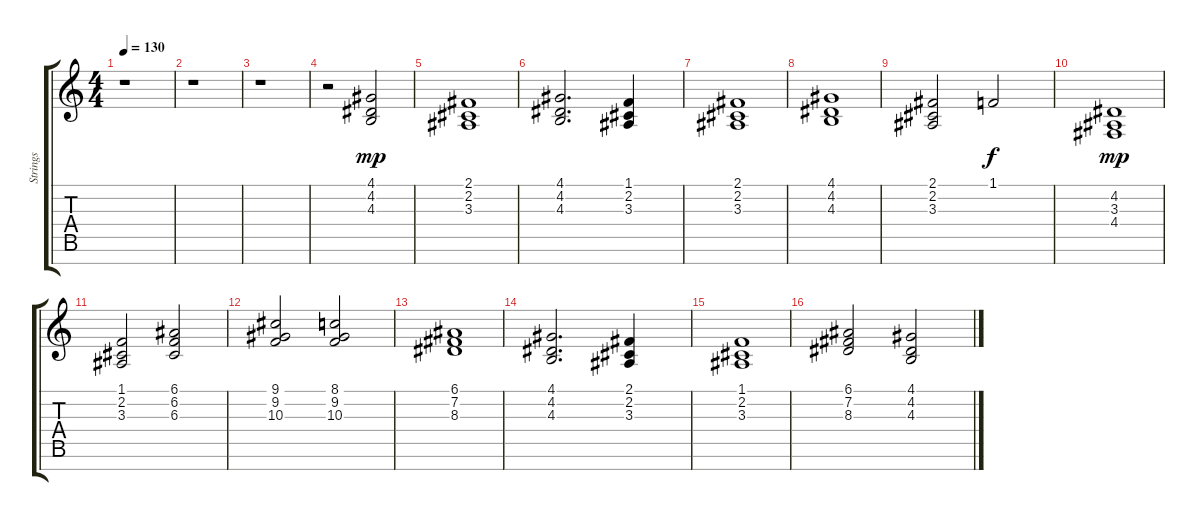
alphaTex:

\track ("Strings" "Strings") {instrument stringensemble1}
\staff {score tabs}
\tuning (E4 B3 G3 D3 A2 E2 B1) {hide}
\ts (4 4)
\tempo 130
\clef g2
\ks c
r.1{dy p} |
r.1 |
r.1 |
r.2 (4.1 4.2 4.3).2{dy mp} |
(2.1 2.2 3.3).1 |
(4.1 4.2 4.3).2{d} (1.1 2.2 3.3).4 |
(2.1 2.2 3.3).1 |
(4.1 4.2 4.3).1 |
(2.1 2.2 3.3).2 1.1.2{dy f} |
(4.2 3.3 4.4).1{dy mp} |
(1.1 2.2 3.3).2 (6.1 6.2 6.3).2 |
(9.1 9.2 10.3).2 (8.1 9.2 10.3).2 |
(6.1 7.2 8.3).1 |
(4.1 4.2 4.3).2{d} (2.1 2.2 3.3).4 |
(1.1 2.2 3.3).1 |
(6.1 7.2 8.3).2 (4.1 4.2 4.3).2
